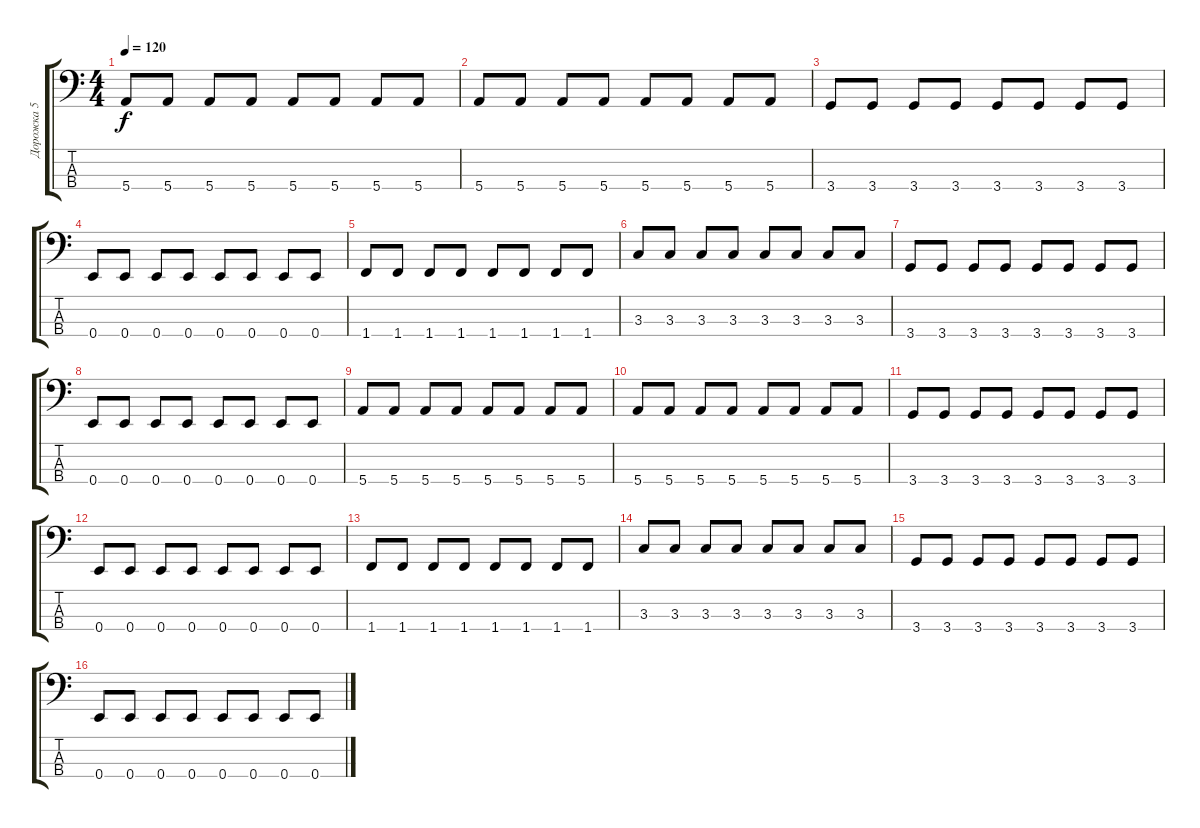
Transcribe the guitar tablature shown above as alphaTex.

\track ("Дорожка 5" "Дорожка 5") {instrument electricbasspick}
\staff {score tabs}
\tuning (G2 D2 A1 E1) {hide}
\ts (4 4)
\tempo 120
\clef f4
\ks c
5.4.8{dy f} 5.4.8 5.4.8 5.4.8 5.4.8 5.4.8 5.4.8 5.4.8 |
5.4.8 5.4.8 5.4.8 5.4.8 5.4.8 5.4.8 5.4.8 5.4.8 |
3.4.8 3.4.8 3.4.8 3.4.8 3.4.8 3.4.8 3.4.8 3.4.8 |
0.4.8 0.4.8 0.4.8 0.4.8 0.4.8 0.4.8 0.4.8 0.4.8 |
1.4.8 1.4.8 1.4.8 1.4.8 1.4.8 1.4.8 1.4.8 1.4.8 |
3.3.8 3.3.8 3.3.8 3.3.8 3.3.8 3.3.8 3.3.8 3.3.8 |
3.4.8 3.4.8 3.4.8 3.4.8 3.4.8 3.4.8 3.4.8 3.4.8 |
0.4.8 0.4.8 0.4.8 0.4.8 0.4.8 0.4.8 0.4.8 0.4.8 |
5.4.8 5.4.8 5.4.8 5.4.8 5.4.8 5.4.8 5.4.8 5.4.8 |
5.4.8 5.4.8 5.4.8 5.4.8 5.4.8 5.4.8 5.4.8 5.4.8 |
3.4.8 3.4.8 3.4.8 3.4.8 3.4.8 3.4.8 3.4.8 3.4.8 |
0.4.8 0.4.8 0.4.8 0.4.8 0.4.8 0.4.8 0.4.8 0.4.8 |
1.4.8 1.4.8 1.4.8 1.4.8 1.4.8 1.4.8 1.4.8 1.4.8 |
3.3.8 3.3.8 3.3.8 3.3.8 3.3.8 3.3.8 3.3.8 3.3.8 |
3.4.8 3.4.8 3.4.8 3.4.8 3.4.8 3.4.8 3.4.8 3.4.8 |
0.4.8 0.4.8 0.4.8 0.4.8 0.4.8 0.4.8 0.4.8 0.4.8
